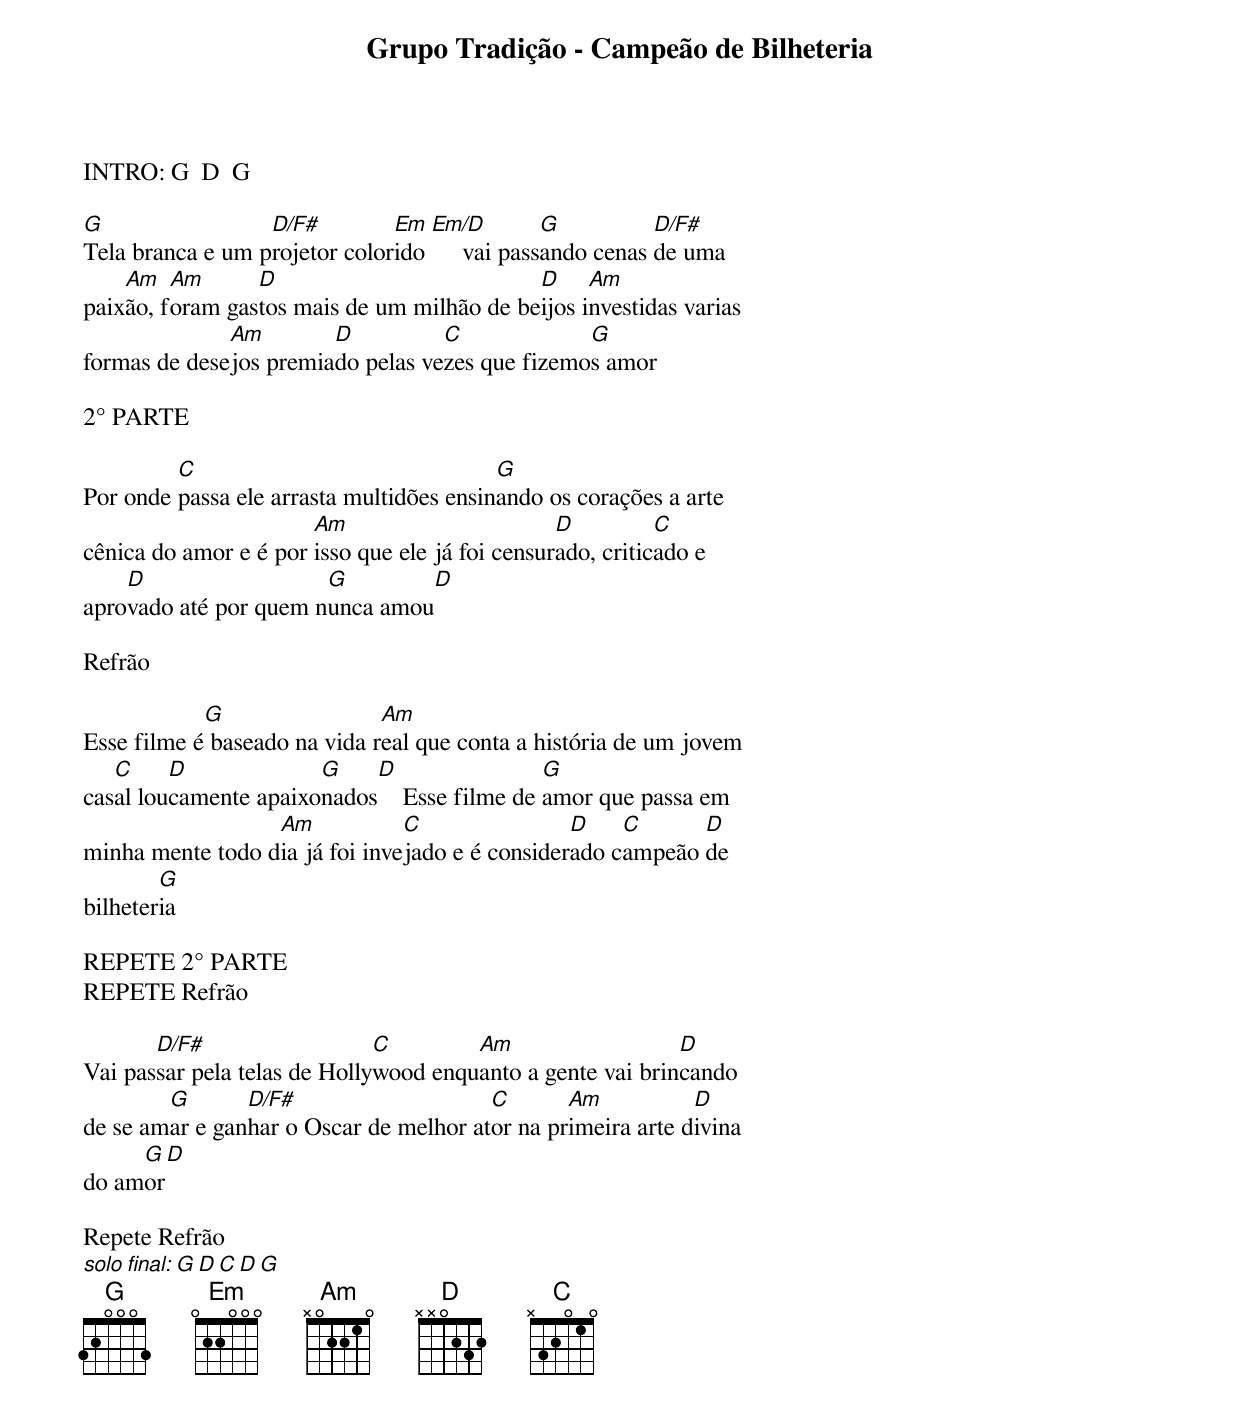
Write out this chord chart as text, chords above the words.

Grupo Tradição - Campeão de Bilheteria

INTRO: G  D  G

G                 D/F#         Em  Em/D         G          D/F#
Tela branca e um projetor colorido      vai passando cenas de uma
    Am   Am      D                          D     Am
paixão, foram gastos mais de um milhão de beijos investidas varias
              Am        D          C             G
formas de desejos premiado pelas vezes que fizemos amor

2° PARTE

         C                                G
Por onde passa ele arrasta multidões ensinando os corações a arte
                       Am                        D          C
cênica do amor e é por isso que ele já foi censurado, criticado e
    D                  G          D
aprovado até por quem nunca amou

Refrão

            G                 Am
Esse filme é baseado na vida real que conta a história de um jovem
   C     D             G    D                 G
casal loucamente apaixonados    Esse filme de amor que passa em
                  Am            C                D    C      D
minha mente todo dia já foi invejado e é considerado campeão de
        G
bilheteria

REPETE 2° PARTE
REPETE Refrão

       D/F#                   C        Am                   D
Vai passar pela telas de Hollywood enquanto a gente vai brincando
        G       D/F#                    C       Am           D
de se amar e ganhar o Oscar de melhor ator na primeira arte divina
     G   D
do amor

Repete Refrão
solo final: G  D  C  D  G
